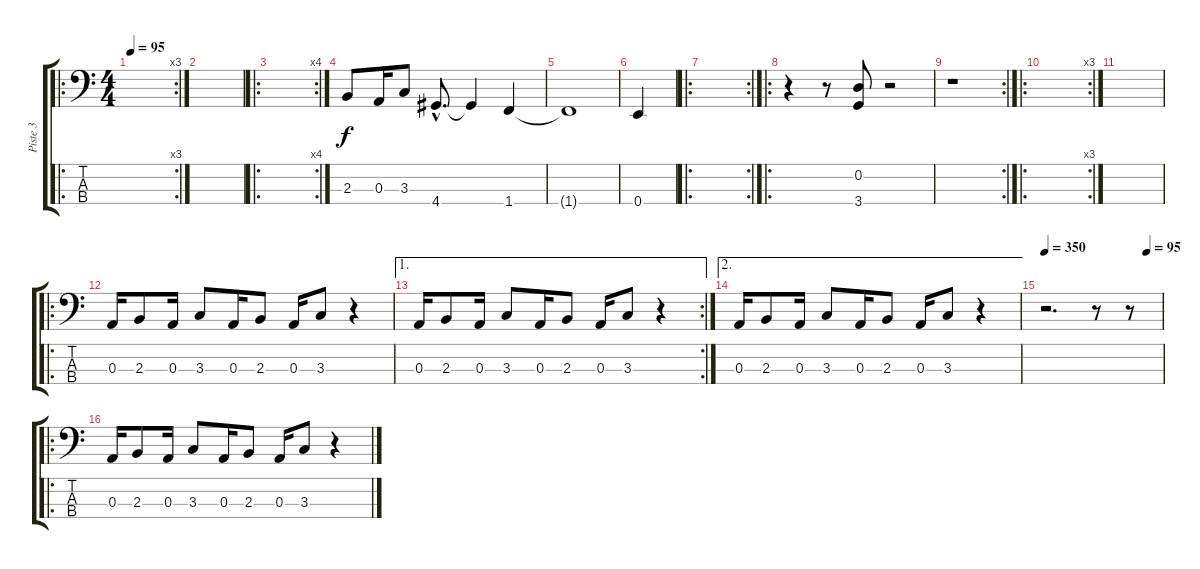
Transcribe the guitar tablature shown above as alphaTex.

\track ("Piste 3" "Piste 3") {instrument electricbassfinger}
\staff {score tabs}
\tuning (G2 D2 A1 E1) {hide}
\ro
\rc 3
\ts (4 4)
\tempo 95
\clef f4
\ks c
|
|
\ro
\rc 4
|
2.3.8 0.3.16 3.3.8 4.4{hac}.8{d} 4.4{t}.4 1.4.4 |
1.4{t}.1 |
0.4.4 |
\ro
\rc 2
|
\ro
r.4 r.8 (0.2 3.4).8 r.2 |
\rc 2
r.1 |
\ro
\rc 3
|
|
\ro
0.3.16{volume 16} 2.3.8 0.3.16 3.3.8 0.3.16 2.3.8 0.3.16 3.3.8 r.4 |
\ae 1
\rc 2
0.3.16 2.3.8 0.3.16 3.3.8 0.3.16 2.3.8 0.3.16 3.3.8 r.4 |
\ae 2
0.3.16 2.3.8 0.3.16 3.3.8 0.3.16 2.3.8 0.3.16 3.3.8 r.4 |
\tempo 400
\tempo (95 0.875)
\tempo 350
r.2{d} r.8 r.8{volume 16} |
\ro
0.3.16 2.3.8 0.3.16 3.3.8 0.3.16 2.3.8 0.3.16 3.3.8 r.4
